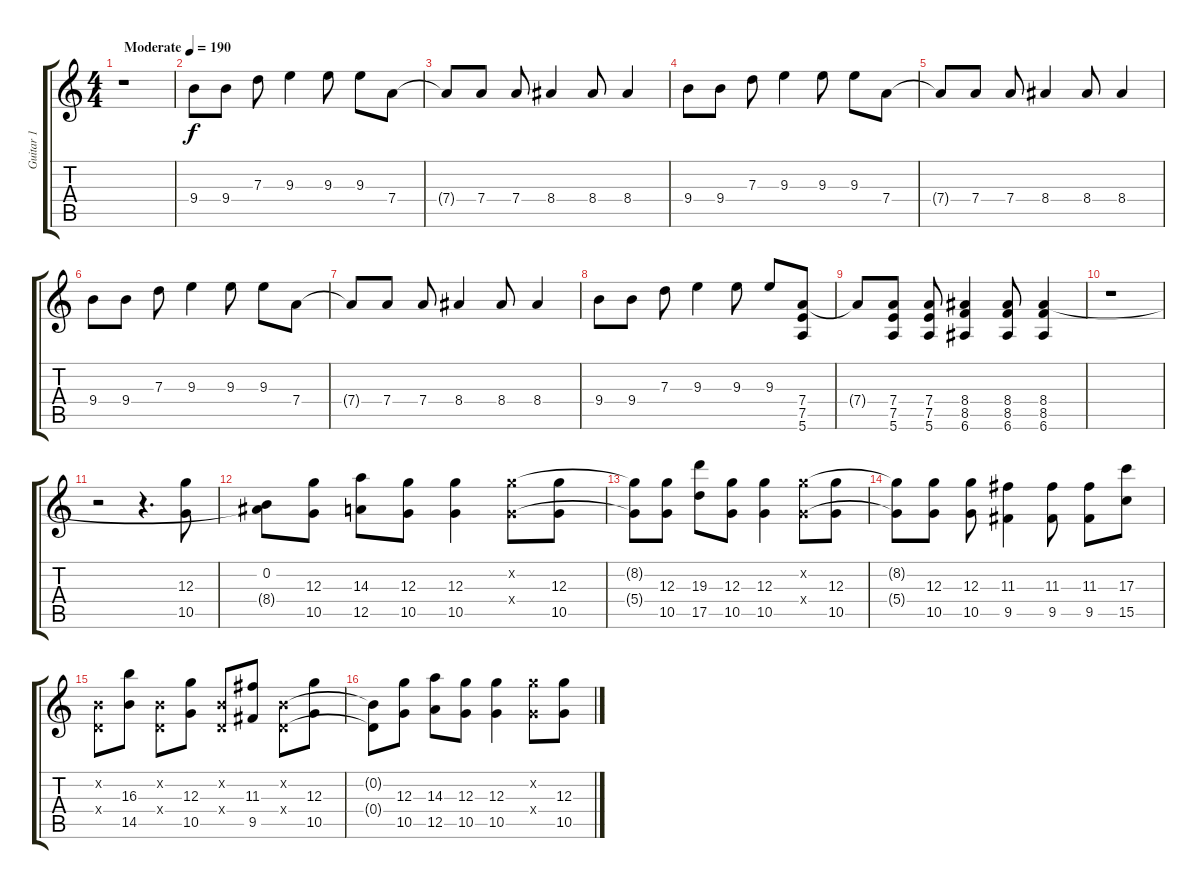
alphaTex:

\track ("Guitar 1" "Guitar 1") {instrument overdrivenguitar}
\staff {score tabs}
\tuning (E4 B3 G3 D3 A2 E2) {hide}
\ts (4 4)
\tempo (190 "Moderate")
\clef g2
\ks c
r.1{dy f instrument overdrivenguitar} |
9.4.8 9.4.8 7.3.8 9.3.4 9.3.8 9.3.8 7.4.8 |
7.4{t}.8 7.4.8 7.4.8 8.4.4 8.4.8 8.4.4 |
9.4.8 9.4.8 7.3.8 9.3.4 9.3.8 9.3.8 7.4.8 |
7.4{t}.8 7.4.8 7.4.8 8.4.4 8.4.8 8.4.4 |
9.4.8 9.4.8 7.3.8 9.3.4 9.3.8 9.3.8 7.4.8 |
7.4{t}.8 7.4.8 7.4.8 8.4.4 8.4.8 8.4.4 |
9.4.8 9.4.8 7.3.8 9.3.4 9.3.8 9.3.8 (7.4 7.5 5.6).8 |
7.4{t}.8 (7.4 7.5 5.6).8 (7.4 7.5 5.6).8 (8.4 8.5 6.6).4 (8.4 8.5 6.6).8 (8.4 8.5 6.6).4 |
r.1 |
r.2 r.4{d} (12.3 10.5).8 |
(0.2 8.4{t}).8 (12.3 10.5).8 (14.3 12.5).8 (12.3 10.5).8 (12.3 10.5).4 (8.2{x} 5.4{x}).8 (12.3 10.5).8 |
(8.2{t} 5.4{t}).8 (12.3 10.5).8 (19.3 17.5).8 (12.3 10.5).8 (12.3 10.5).4 (8.2{x} 5.4{x}).8 (12.3 10.5).8 |
(8.2{t} 5.4{t}).8 (12.3 10.5).8 (12.3 10.5).8 (11.3 9.5).4 (11.3 9.5).8 (11.3 9.5).8 (17.3 15.5).8 |
(0.2{x} 0.4{x}).8 (16.3 14.5).8 (0.2{x} 0.4{x}).8 (12.3 10.5).8 (0.2{x} 0.4{x}).8 (11.3 9.5).8 (0.2{x} 0.4{x}).8 (12.3 10.5).8 |
(0.2{t} 0.4{t}).8 (12.3 10.5).8 (14.3 12.5).8 (12.3 10.5).8 (12.3 10.5).4 (8.2{x} 5.4{x}).8 (12.3 10.5).8
